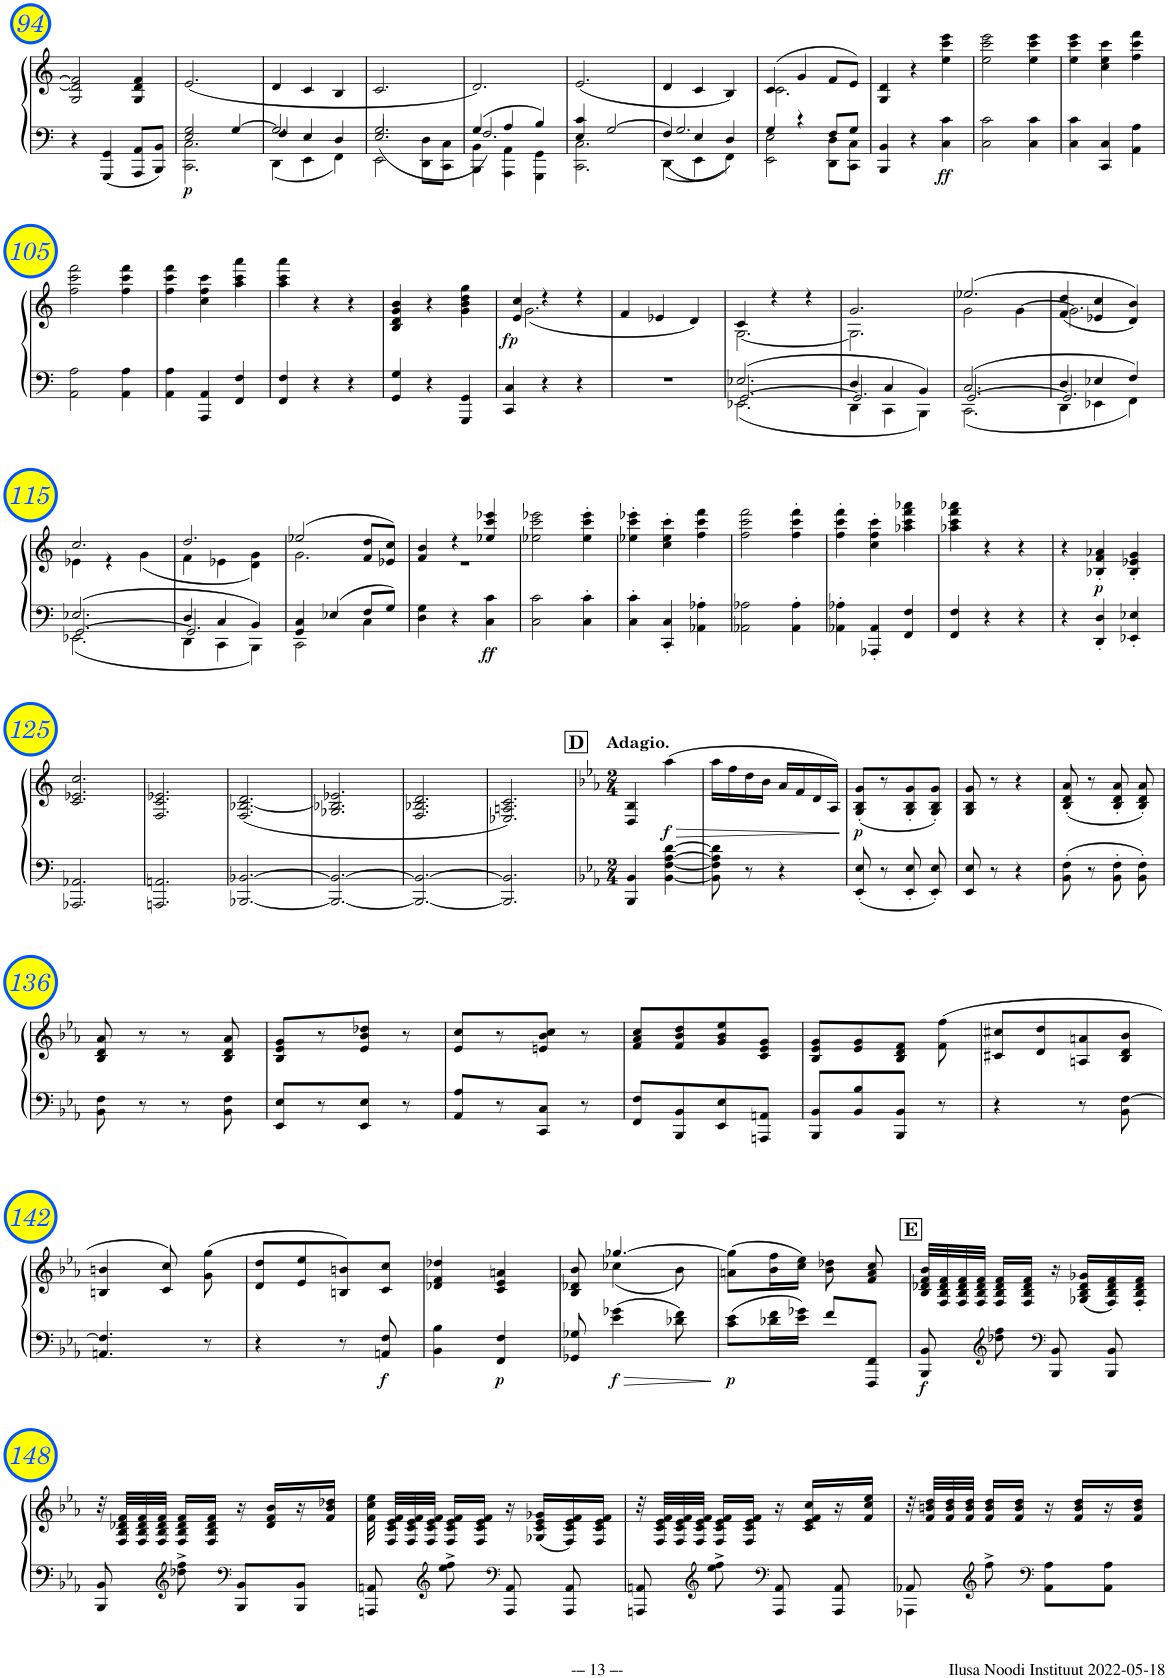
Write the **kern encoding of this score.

**kern	**kern	**dynam
*part1	*part1	*part1
*staff2	*staff1	*staff1/2
*I"Piano	*	*
*I'Pno	*	*
!!LO:PB:g=z
*clefG2	*clefF4	*
*k[]	*k[]	*
*M3/4	*M3/4	*
=94	=94	=94
4r	2G/ 2d/] 2f/]	.
4GGG/ 4GG/	.	.
8AAA/ 8AA/L	4G/ 4d/ 4f/	.
8BBB/ 8BB/J	.	.
=95	=95	=95
*^	*	*
!	!	!	!LO:DY:b=2
2E/ 2G/	2.CC\ 2.C\	(<2.e/	p
[4G/	.	.	.
=96	=96	=96	=96
*	*^	*	*
2.G/]	4DD\	4F/	4d/	.
.	4EE\	4E/	4c/	.
.	4FF\	4D/	4B/	.
=97	=97	=97	=97	=97
2.E/	2EE\	2.G/	2.c/	.
.	8DD\ 8D\L	.	.	.
.	8CC\ 8C\J	.	.	.
=98	=98	=98	=98	=98
4G/	4BBB\ 4BB\	2.F/	2.d/)	.
4A/	4AAA\ 4AA\	.	.	.
4B/	4GGG\ 4GG\	.	.	.
*	*v	*v	*	*
=99	=99	=99	=99
4E/ 4c/	2.CC\ 2.C\	(2.e/	.
[2G/	.	.	.
=100	=100	=100	=100
*	*^	*	*
2.G/]	4DD\	4F/	4d/	.
.	4EE\	4E/	4c/	.
.	4FF\	4D/	4B/)	.
*	*v	*v	*	*
=101	=101	=101	=101
*	*	*^	*
4G/	2EE\ 2E\	(4c/	2.c\	.
4r	.	4g/	.	.
8F/L	8DD\ 8D\L	8f/L	.	.
8G/J	8CC\ 8C\J	8e/J)	.	.
*v	*v	*	*	*
*	*v	*v	*
=102	=102	=102
4BBB/ 4BB/	4G/ 4d/	.
4r	4r	.
!	!	!LO:DY:b=2
4C\ 4c\	4ee\ 4ccc\ 4eee\	ff
=103	=103	=103
2C\ 2c\	2ee\ 2ccc\ 2eee\	.
4C\ 4c\	4ee\ 4ccc\ 4eee\	.
=104	=104	=104
4C\ 4c\	4ee\ 4ccc\ 4eee\	.
4CC/ 4C/	4cc\ 4ee\ 4ccc\	.
4AA\ 4A\	4ff\ 4ccc\ 4fff\	.
!!LO:LB:g=z
=105	=105	=105
2AA\ 2A\	2ff\ 2ccc\ 2fff\	.
4AA\ 4A\	4ff\ 4ccc\ 4fff\	.
=106	=106	=106
4AA\ 4A\	4ff\ 4ccc\ 4fff\	.
4AAA/ 4AA/	4cc\ 4ff\ 4ccc\	.
4FF/ 4F/	4aa\ 4ccc\ 4aaa\	.
=107	=107	=107
4FF/ 4F/	4aa\ 4ccc\ 4aaa\	.
4r	4r	.
4r	4r	.
=108	=108	=108
4GG/ 4G/	4B/ 4d/ 4g/ 4b/	.
4r	4r	.
4GGG/ 4GG/	4g\ 4b\ 4dd\ 4gg\	.
=109	=109	=109
*	*^	*
!	!	!	!LO:DY:b
4CC/ 4C/	4e/ 4cc/	(2.g\	fp
4r	4r	.	.
4r	4r	.	.
*	*v	*v	*
=110	=110	=110
2.r	4f/	.
.	4e-X/	.
.	4d/)	.
=111	=111	=111
*^	*^	*
*	*^	*	*	*
2.E-X/	2.EE-X\	[2.GG/	4c/	[2.G\	.
.	.	.	4r	.	.
.	.	.	4r	.	.
=112	=112	=112	=112	=112	=112
4D/	4DD\	2.GG/]	2.g/	2.G\]	.
4C/	4CC\	.	.	.	.
4BB/	4BBB\	.	.	.	.
=113	=113	=113	=113	=113	=113
2.C/	2.CC\	[2.GG/	(2.ee-X/	2g\	.
.	.	.	.	[>4g\	.
=114	=114	=114	=114	=114	=114
4D/	4DD\	2.GG/]	(<4f/ 4dd/	2.g\]	.
4E-X/	4EE-X\	.	4e-X/ 4cc/	.	.
4F/	4FF\	.	4d/ 4b/))	.	.
!!LO:LB:g=z	!!
=115	=115	=115	=115	=115	=115
2.E-X/	2.EE-X\	[2.GG/	2.cc/	4e-X\	.
.	.	.	.	4r	.
.	.	.	.	(4g\	.
=116	=116	=116	=116	=116	=116
4D/	4DD\	2.GG/]	2.dd/	4f\	.
4C/	4CC\	.	.	4e-X\	.
4BB/	4BBB\	.	.	4d\ 4g\)	.
*	*v	*v	*	*	*
=117	=117	=117	=117	=117
4GG/ 4C/	2CC\	(2ee-X/	2.g\	.
4E-X/	.	.	.	.
8F/L	4C\	8f/ 8dd/L	.	.
8G/J	.	8e-X/ 8cc/J)	.	.
*v	*v	*	*	*
=118	=118	=118	=118
4D\ 4G\	4f/ 4b/	2.r	.
4r	4r	.	.
!	!	!	!LO:DY:b=2
4C\ 4c\	4ee-X/ 4ccc/ 4eee-X/	.	ff
*	*v	*v	*
=119	=119	=119
2C\ 2c\	2ee-X\ 2ccc\ 2eee-X\	.
4C\' 4c\'	4ee-\' 4ccc\' 4eee-\'	.
=120	=120	=120
4C\' 4c\'	4ee-X\' 4ccc\' 4eee-X\'	.
4CC/' 4C/'	4cc\' 4ee-\' 4ccc\'	.
4AA-X\' 4A-X\'	4ff\ 4ccc\ 4fff\	.
=121	=121	=121
2AA-X\ 2A-X\	2ff\ 2ccc\ 2fff\	.
4AA-\' 4A-\'	4ff\' 4ccc\' 4fff\'	.
=122	=122	=122
4AA-X\' 4A-X\'	4ff\' 4ccc\' 4fff\'	.
4AAA-X/' 4AA-/'	4cc\' 4ff\' 4ccc\'	.
4FF/ 4F/	4aa-X\ 4ccc\ 4fff\ 4aaa-X\	.
=123	=123	=123
4FF/ 4F/	4aa-X\ 4ccc\ 4fff\ 4aaa-X\	.
4r	4r	.
4r	4r	.
=124	=124	=124
4r	4r	.
!	!	!LO:DY:b
4DD/' 4D/'	4B-X/' 4f/' 4a-X/'	p
4EE-X/' 4E-X/'	4B-/' 4e-X/' 4g/'	.
!!LO:LB:g=z
=125	=125	=125
2.AAA-X/ 2.AA-X/	2.c/ 2.e-X/ 2.cc/	.
=126	=126	=126
2.AAAn/ 2.AAn/	2.F/ 2.c/ 2.e-X/	.
=127	=127	=127
[2.BBB-X/ [2.BB-X/	(2.F/ [2.B-X/ 2.d/	.
=128	=128	=128
2.BBB-/_ 2.BB-/_	2.G-X/ 2.B-X/] 2.e-X/	.
=129	=129	=129
2.BBB-/_ 2.BB-/_	2.F/ 2.B-X/ 2.d/	.
=130	=130	=130
2.BBB-/] 2.BB-/]	2.E-X/ 2.An/ 2.c/)	.
=131	=131	=131
!!LO:REH:place=s1:a:B:cj:fs=14:t=D
*k[b-e-a-]	*k[b-e-a-]	*
*M2/4	*M2/4	*
!	!LO:TX:a:B:t=Adagio.	!
4BBB-/ 4BB-/	4D/ 4B-/	.
!	!	!LO:HP:b
!	!	!LO:DY:n=1:b
[4BB-\ [4F\ [4A-\ [4d\	(4aa-\	> f
=132	=132	=132
8BB-\] 8F\] 8A-\] 8d\]	16aa-\LL	.
.	16ff\	.
8r	16dd\	.
.	16b-\JJ	.
4r	16a-/LL	.
.	16f/	.
.	16d/	.
.	16A-/JJ)	.
.	.	]
=133	=133	=133
!	!	!LO:DY:b
8EE-/' 8E-/'	(8G/' 8B-/' 8g/'L	p
8r	8r	.
8EE-/' 8E-/'	8G/' 8B-/' 8g/'	.
8EE-/' 8E-/'	8G/' 8B-/' 8g/'J)	.
=134	=134	=134
8EE-/ 8E-/	8G/ 8B-/ 8g/	.
8r	8r	.
4r	4r	.
=135	=135	=135
8BB-\' 8F\'	(8B-/' 8d/' 8a-/'	.
8r	8r	.
8BB-\' 8F\'	8B-/' 8d/' 8a-/'	.
8BB-\' 8F\'	8B-/' 8d/' 8a-/')	.
!!LO:LB:g=z
=136	=136	=136
8BB-\ 8F\	8B-/ 8d/ 8a-/	.
8r	8r	.
8r	8r	.
8BB-\ 8F\	8B-/ 8d/ 8a-/	.
=137	=137	=137
8EE-/ 8E-/L	8B-/ 8e-/ 8g/L	.
8r	8r	.
8EE-/ 8E-/J	8e-/ 8b-/ 8dd-X/J	.
8r	8r	.
=138	=138	=138
8AA-/ 8A-/L	8e-/ 8cc/L	.
8r	8r	.
8CC/ 8C/J	8en/ 8b-/ 8cc/J	.
8r	8r	.
=139	=139	=139
8FF/ 8F/L	8f/ 8a-/ 8cc/L	.
8BBB-/ 8BB-/	8f/ 8b-/ 8dd/	.
8EE-/ 8E-/	8g/ 8b-/ 8ee-/	.
8AAAn/ 8AAn/J	8c/ 8e-/ 8g/J	.
=140	=140	=140
8BBB-/ 8BB-/L	8B-/ 8e-/ 8g/L	.
8BB-/ 8B-/	8e-/ 8g/	.
8BBB-/ 8BB-/J	8B-/ 8d/ 8f/J	.
8r	(8f\ 8ff\	.
=141	=141	=141
4r	8c#X/ 8cc#X/L	.
.	8d/ 8dd/	.
8r	8An/ 8an/	.
8BB-\ [8F\	8B-/ 8d/ 8b-/J	.
!!LO:LB:g=z
=142	=142	=142
4.AAn/ 4.F/]	4Bn/ 4bn/	.
.	8c/ 8cc/)	.
8r	(8g\ 8gg\	.
=143	=143	=143
4r	8d/ 8dd/L	.
.	8e-/ 8ee-/	.
8r	8Bn/ 8bn/)	.
!	!	!LO:DY:b=2
8AAn/ 8F/	8c/ 8cc/J	f
=144	=144	=144
4BB-\ 4B-\	4d-X/ 4f/ 4dd-X/	.
!	!	!LO:DY:b=2
4FF/ 4F/	4c/ 4e-/ 4an/	p
=145	=145	=145
*	*^	*
8GG-X/ 8G-X/	8B-/ 8d-X/ 8b-/	8ryy	.
!	!	!	!LO:DY:b=2
4e-\ 4g-X\	[4.gg-X/	(4cc-X\	f
8d-X\ 8f\	.	8b-\)	.
=146	=146	=146	=146
!	!	!	!LO:DY:b=2
*	*v	*v	*
8c\ 8e-\L	(8an\ 8gg-\]L	p
16d-X\ 16f\L	16b-\ 16ff\L	.
16e-\ 16g-X\JJ	16cc\ 16ee-\JJ)	.
8f/L	8b-\ 8dd-X\	.
8FFF/ 8FF/J	8f/ 8a/ 8cc/	.
!!LO:REH:place=s1:a:B:cj:fs=14:t=E
=147	=147	=147
!	!	!LO:DY:b=2
8BBB-/ 8BB-/	32B-/ 32d-X/ 32f/ 32b-/LLL	f
.	32F/ 32B-/ 32d-/ 32f/	.
.	32F/ 32B-/ 32d-/ 32f/	.
.	32F/ 32B-/ 32d-/ 32f/JJJ	.
*clefG2	*	*
8dd-X\ 8ff\	16F/ 16B-/ 16d-/ 16f/LL	.
.	16F/ 16B-/ 16d-/ 16f/JJ	.
*clefF4	*	*
8BBB-/ 8BB-/	16r	.
.	(16G-X/ 16B-/ 16d-/ 16g-X/LL	.
8BBB-/ 8BB-/	16F/ 16B-/ 16d-/ 16f/)	.
.	16F/' 16B-/' 16d-/' 16f/'JJ	.
!!LO:LB:g=z
=148	=148	=148
8BBB-/ 8BB-/	32r	.
.	32F/ 32B-/ 32d-X/ 32f/LLL	.
.	32F/ 32B-/ 32d-/ 32f/	.
.	32F/ 32B-/ 32d-/ 32f/JJJ	.
*clefG2	*	*
8dd-X\^ 8ff\^	16F/ 16B-/ 16d-/ 16f/LL	.
.	16F/ 16B-/ 16d-/ 16f/JJ	.
*clefF4	*	*
8BBB-/ 8BB-/L	16r	.
.	16d-/ 16f/ 16b-/LL	.
8BBB-/ 8BB-/J	16r	.
.	16f/ 16b-/ 16dd-X/JJ	.
=149	=149	=149
8AAAn/ 8AAn/	32f\ 32cc\ 32ee-\	.
.	32F/ 32c/ 32e-/ 32f/LLL	.
.	32F/ 32c/ 32e-/ 32f/	.
.	32F/ 32c/ 32e-/ 32f/JJJ	.
*clefG2	*	*
8ee-\^ 8ff\^	16F/ 16c/ 16e-/ 16f/LL	.
.	16F/ 16c/ 16e-/ 16f/JJ	.
*clefF4	*	*
8AAA/ 8AA/	16r	.
.	(16G-X/ 16c/ 16e-/ 16g-X/LL	.
8AAA/ 8AA/	16F/ 16c/ 16e-/ 16f/)	.
.	16F/ 16c/ 16e-/ 16f/JJ	.
=150	=150	=150
8AAAn/ 8AAn/	32r	.
.	32F/ 32c/ 32e-/ 32f/LLL	.
.	32F/ 32c/ 32e-/ 32f/	.
.	32F/ 32c/ 32e-/ 32f/JJJ	.
*clefG2	*	*
8ee-\^ 8ff\^	16F/ 16c/ 16e-/ 16f/LL	.
.	16F/ 16c/ 16e-/ 16f/JJ	.
*clefF4	*	*
8AAA/ 8AA/	16r	.
.	16c/ 16e-/ 16f/ 16cc/LL	.
8AAA/ 8AA/	16r	.
.	16f/ 16cc/ 16ee-/JJ	.
=151	=151	=151
*^	*	*
8AA-X/	4AAA-X\	32r	.
.	.	32f/ 32bn/ 32dd/LLL	.
.	.	32f/ 32b/ 32dd/	.
.	.	32f/ 32b/ 32dd/JJJ	.
*clefG2	*	*	*
8ff^>\	.	16f/ 16b/ 16dd/LL	.
.	.	16f/ 16b/ 16dd/JJ	.
*clefF4	*	*	*
8AA-\ 8A-\L	4ryy	16r	.
.	.	16f/ 16b/ 16dd/LL	.
8AA-\ 8A-\J	.	16r	.
.	.	16f/ 16b/ 16dd/JJ	.
*v	*v	*	*
=	=	=
*-	*-	*-
